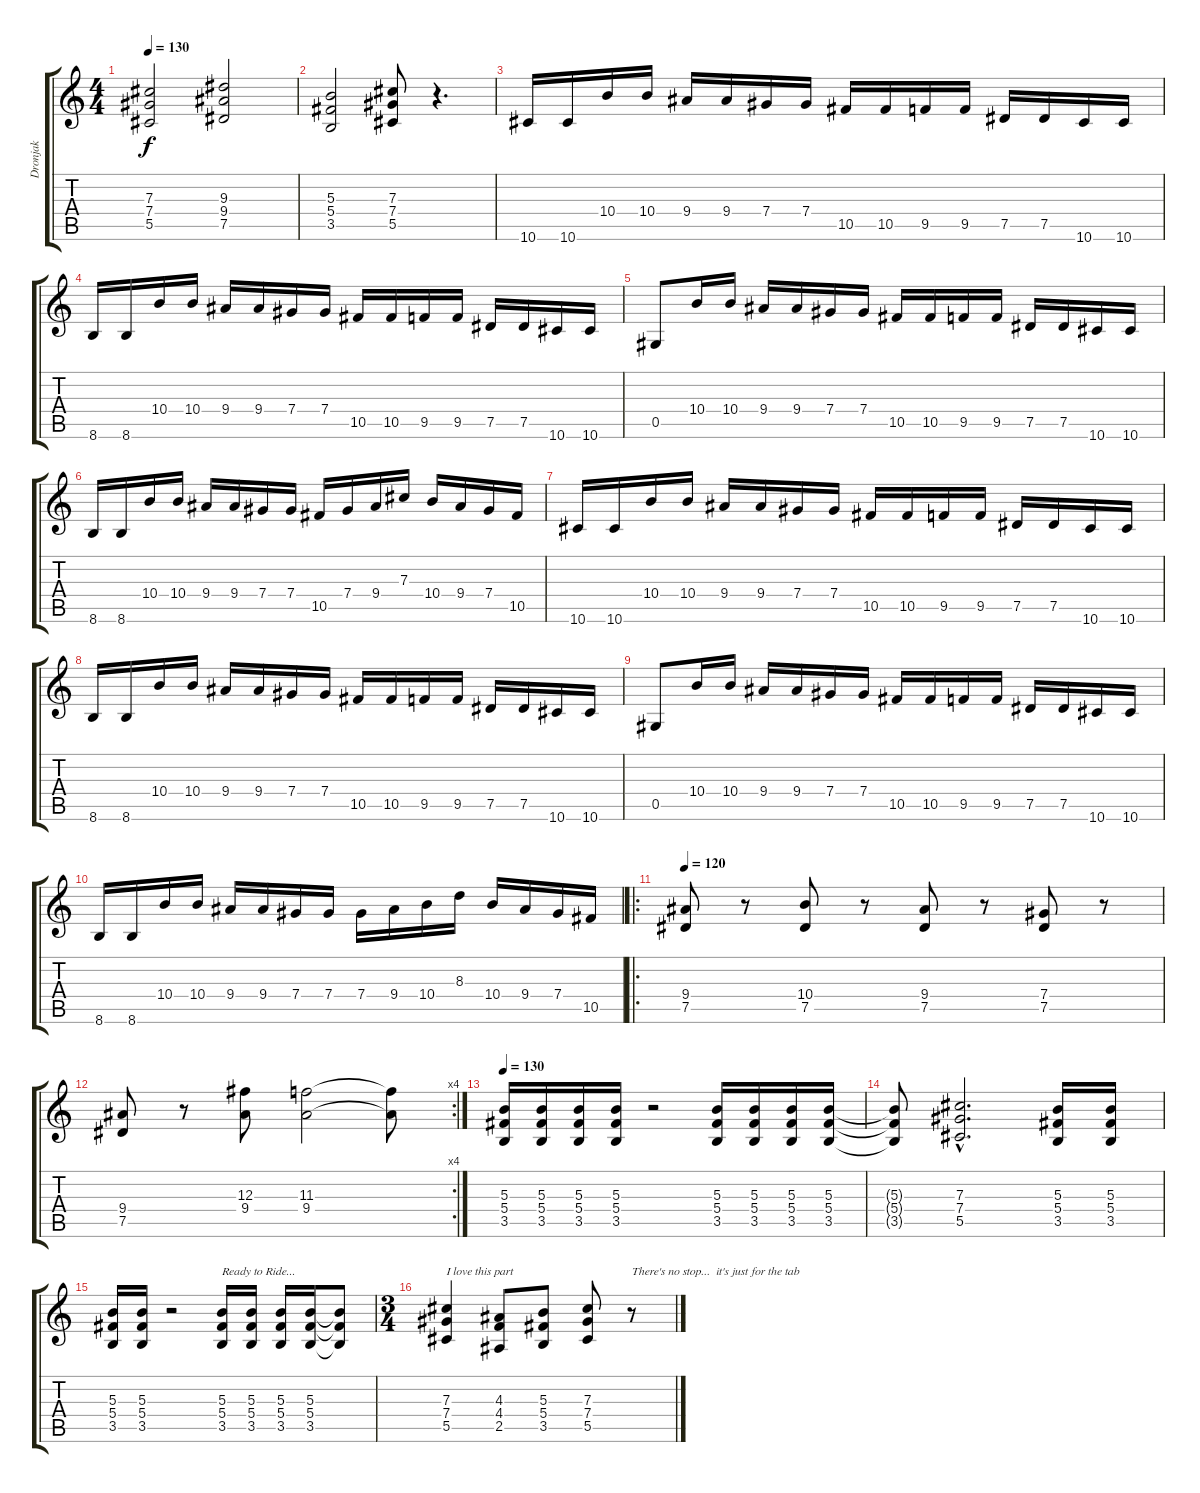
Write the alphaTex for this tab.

\track ("Dronjak" "Dronjak") {instrument distortionguitar}
\staff {score tabs}
\tuning (Eb4 Bb3 Gb3 Db3 Ab2 Eb2) {hide}
\ts (4 4)
\tempo 130
\clef g2
\ks c
(7.3 7.4 5.5).2{dy f} (9.3 9.4 7.5).2 |
(5.3 5.4 3.5).2 (7.3 7.4 5.5).8 r.4{d} |
10.6.16 10.6.16 10.4.16 10.4.16 9.4.16 9.4.16 7.4.16 7.4.16 10.5.16 10.5.16 9.5.16 9.5.16 7.5.16 7.5.16 10.6.16 10.6.16 |
8.6.16 8.6.16 10.4.16 10.4.16 9.4.16 9.4.16 7.4.16 7.4.16 10.5.16 10.5.16 9.5.16 9.5.16 7.5.16 7.5.16 10.6.16 10.6.16 |
0.5.8 10.4.16 10.4.16 9.4.16 9.4.16 7.4.16 7.4.16 10.5.16 10.5.16 9.5.16 9.5.16 7.5.16 7.5.16 10.6.16 10.6.16 |
8.6.16 8.6.16 10.4.16 10.4.16 9.4.16 9.4.16 7.4.16 7.4.16 10.5.16 7.4.16 9.4.16 7.3.16 10.4.16 9.4.16 7.4.16 10.5.16 |
10.6.16 10.6.16 10.4.16 10.4.16 9.4.16 9.4.16 7.4.16 7.4.16 10.5.16 10.5.16 9.5.16 9.5.16 7.5.16 7.5.16 10.6.16 10.6.16 |
8.6.16 8.6.16 10.4.16 10.4.16 9.4.16 9.4.16 7.4.16 7.4.16 10.5.16 10.5.16 9.5.16 9.5.16 7.5.16 7.5.16 10.6.16 10.6.16 |
0.5.8 10.4.16 10.4.16 9.4.16 9.4.16 7.4.16 7.4.16 10.5.16 10.5.16 9.5.16 9.5.16 7.5.16 7.5.16 10.6.16 10.6.16 |
8.6.16 8.6.16 10.4.16 10.4.16 9.4.16 9.4.16 7.4.16 7.4.16 7.4.16 9.4.16 10.4.16 8.3.16 10.4.16 9.4.16 7.4.16 10.5.16 |
\ro
\tempo 120
(9.4 7.5).8 r.8 (10.4 7.5).8 r.8 (9.4 7.5).8 r.8 (7.4 7.5).8 r.8 |
\rc 4
(9.4 7.5).8 r.8 (12.3 9.4).8 (11.3 9.4).2 (11.3{t} 9.4{t}).8 |
\tempo 130
(5.3 5.4 3.5).16 (5.3 5.4 3.5).16 (5.3 5.4 3.5).16 (5.3 5.4 3.5).16 r.2 (5.3 5.4 3.5).16 (5.3 5.4 3.5).16 (5.3 5.4 3.5).16 (5.3 5.4 3.5).16 |
(5.3{t} 5.4{t} 3.5{t}).8 (7.3{hac} 7.4{hac} 5.5{hac}).2{d} (5.3 5.4 3.5).16 (5.3 5.4 3.5).16 |
(5.3 5.4 3.5).16 (5.3 5.4 3.5).16 r.2 (5.3 5.4 3.5).16{txt "Ready to Ride... "} (5.3 5.4 3.5).16 (5.3 5.4 3.5).16 (5.3 5.4 3.5).16 (5.3{t} 5.4{t} 3.5{t}).8 |
\ts (3 4)
(7.3 7.4 5.5).4{txt "I love this part"} (4.3 4.4 2.5).8 (5.3 5.4 3.5).8 (7.3 7.4 5.5).8 r.8{txt "There's no stop...  it's just for the tab"}
